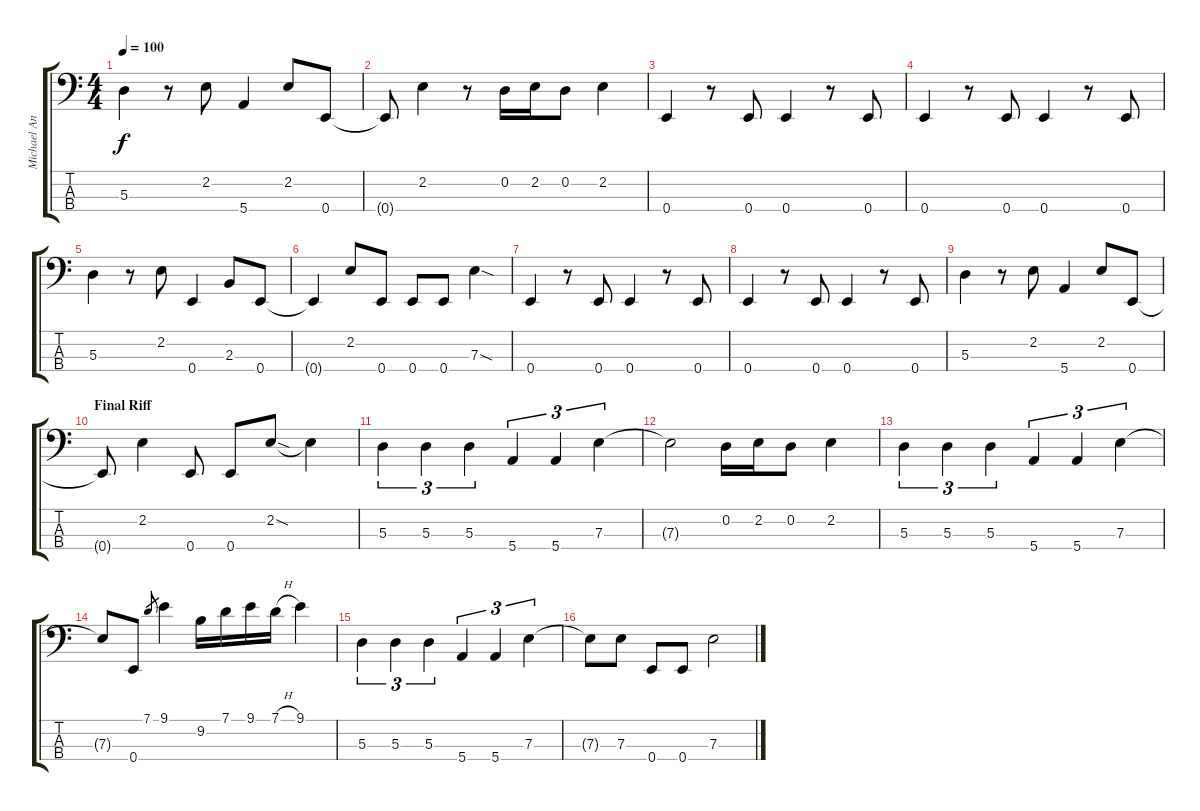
\track ("Michael Antony" "Michael An") {instrument electricbasspick}
\staff {score tabs}
\tuning (G2 D2 A1 E1) {hide}
\ts (4 4)
\tempo 100
\clef f4
\ks c
5.3.4{dy f} r.8 2.2.8 5.4.4 2.2.8 0.4.8 |
0.4{t}.8 2.2.4 r.8 0.2.16 2.2.16 0.2.8 2.2.4 |
0.4.4 r.8 0.4.8 0.4.4 r.8 0.4.8 |
0.4.4 r.8 0.4.8 0.4.4 r.8 0.4.8 |
5.3.4 r.8 2.2.8 0.4.4 2.3.8 0.4.8 |
0.4{t}.4 2.2.8 0.4.8 0.4.8 0.4.8 7.3{sod}.4 |
0.4.4 r.8 0.4.8 0.4.4 r.8 0.4.8 |
0.4.4 r.8 0.4.8 0.4.4 r.8 0.4.8 |
5.3.4 r.8 2.2.8 5.4.4 2.2.8 0.4.8 |
\section ("" "Final Riff")
0.4{t}.8 2.2.4 0.4.8 0.4.8 2.2{sod}.8 2.2{t}.4 |
5.3.4{tu (3 2)} 5.3.4{tu (3 2)} 5.3.4{tu (3 2)} 5.4.4{tu (3 2)} 5.4.4{tu (3 2)} 7.3.4{tu (3 2)} |
7.3{t}.2 0.2.16 2.2.16 0.2.8 2.2.4 |
5.3.4{tu (3 2)} 5.3.4{tu (3 2)} 5.3.4{tu (3 2)} 5.4.4{tu (3 2)} 5.4.4{tu (3 2)} 7.3.4{tu (3 2)} |
7.3{t}.8 0.4.8 7.1.8{gr} 9.1.4 9.2.16 7.1.16 9.1.16 7.1{h}.16 9.1.4 |
5.3.4{tu (3 2)} 5.3.4{tu (3 2)} 5.3.4{tu (3 2)} 5.4.4{tu (3 2)} 5.4.4{tu (3 2)} 7.3.4{tu (3 2)} |
7.3{t}.8 7.3.8 0.4.8 0.4.8 7.3.2
